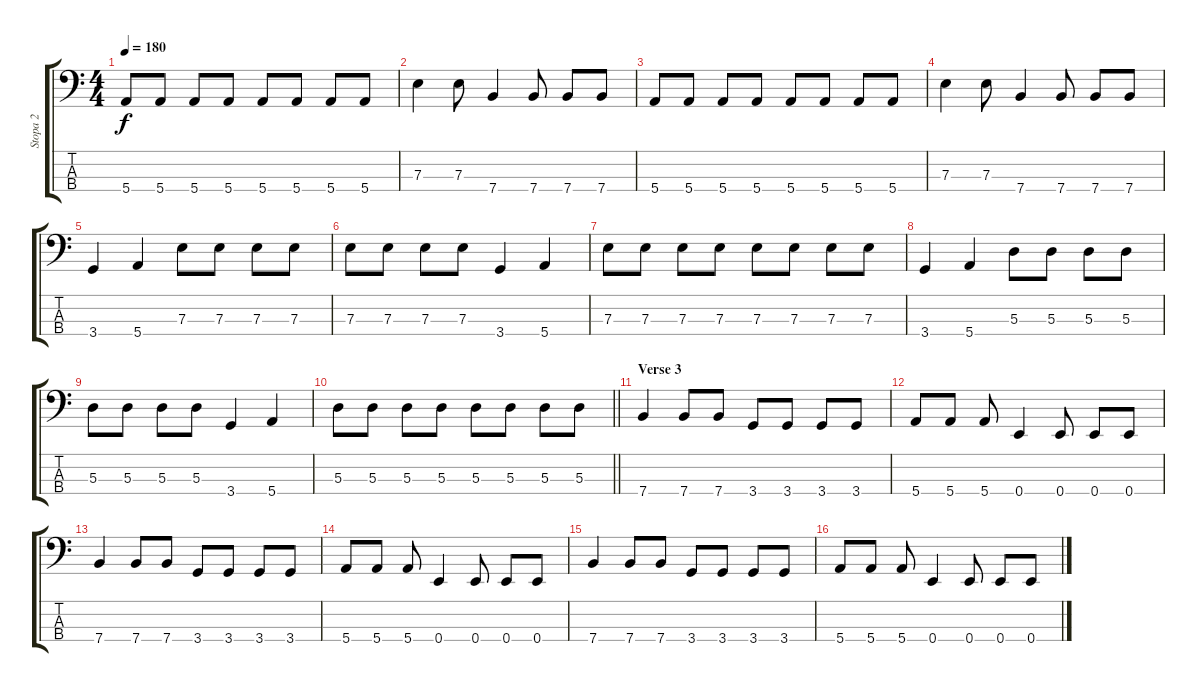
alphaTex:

\track ("Stopa 2" "Stopa 2") {instrument electricbassfinger}
\staff {score tabs}
\tuning (G2 D2 A1 E1) {hide}
\ts (4 4)
\tempo 180
\clef f4
\ks c
5.4.8{dy f} 5.4.8 5.4.8 5.4.8 5.4.8 5.4.8 5.4.8 5.4.8 |
7.3.4 7.3.8 7.4.4 7.4.8 7.4.8 7.4.8 |
5.4.8 5.4.8 5.4.8 5.4.8 5.4.8 5.4.8 5.4.8 5.4.8 |
7.3.4 7.3.8 7.4.4 7.4.8 7.4.8 7.4.8 |
3.4.4 5.4.4 7.3.8 7.3.8 7.3.8 7.3.8 |
7.3.8 7.3.8 7.3.8 7.3.8 3.4.4 5.4.4 |
7.3.8 7.3.8 7.3.8 7.3.8 7.3.8 7.3.8 7.3.8 7.3.8 |
3.4.4 5.4.4 5.3.8 5.3.8 5.3.8 5.3.8 |
5.3.8 5.3.8 5.3.8 5.3.8 3.4.4 5.4.4 |
\barLineRight lightlight
5.3.8 5.3.8 5.3.8 5.3.8 5.3.8 5.3.8 5.3.8 5.3.8 |
\section ("" "Verse 3")
7.4.4 7.4.8 7.4.8 3.4.8 3.4.8 3.4.8 3.4.8 |
5.4.8 5.4.8 5.4.8 0.4.4 0.4.8 0.4.8 0.4.8 |
7.4.4 7.4.8 7.4.8 3.4.8 3.4.8 3.4.8 3.4.8 |
5.4.8 5.4.8 5.4.8 0.4.4 0.4.8 0.4.8 0.4.8 |
7.4.4 7.4.8 7.4.8 3.4.8 3.4.8 3.4.8 3.4.8 |
5.4.8 5.4.8 5.4.8 0.4.4 0.4.8 0.4.8 0.4.8
